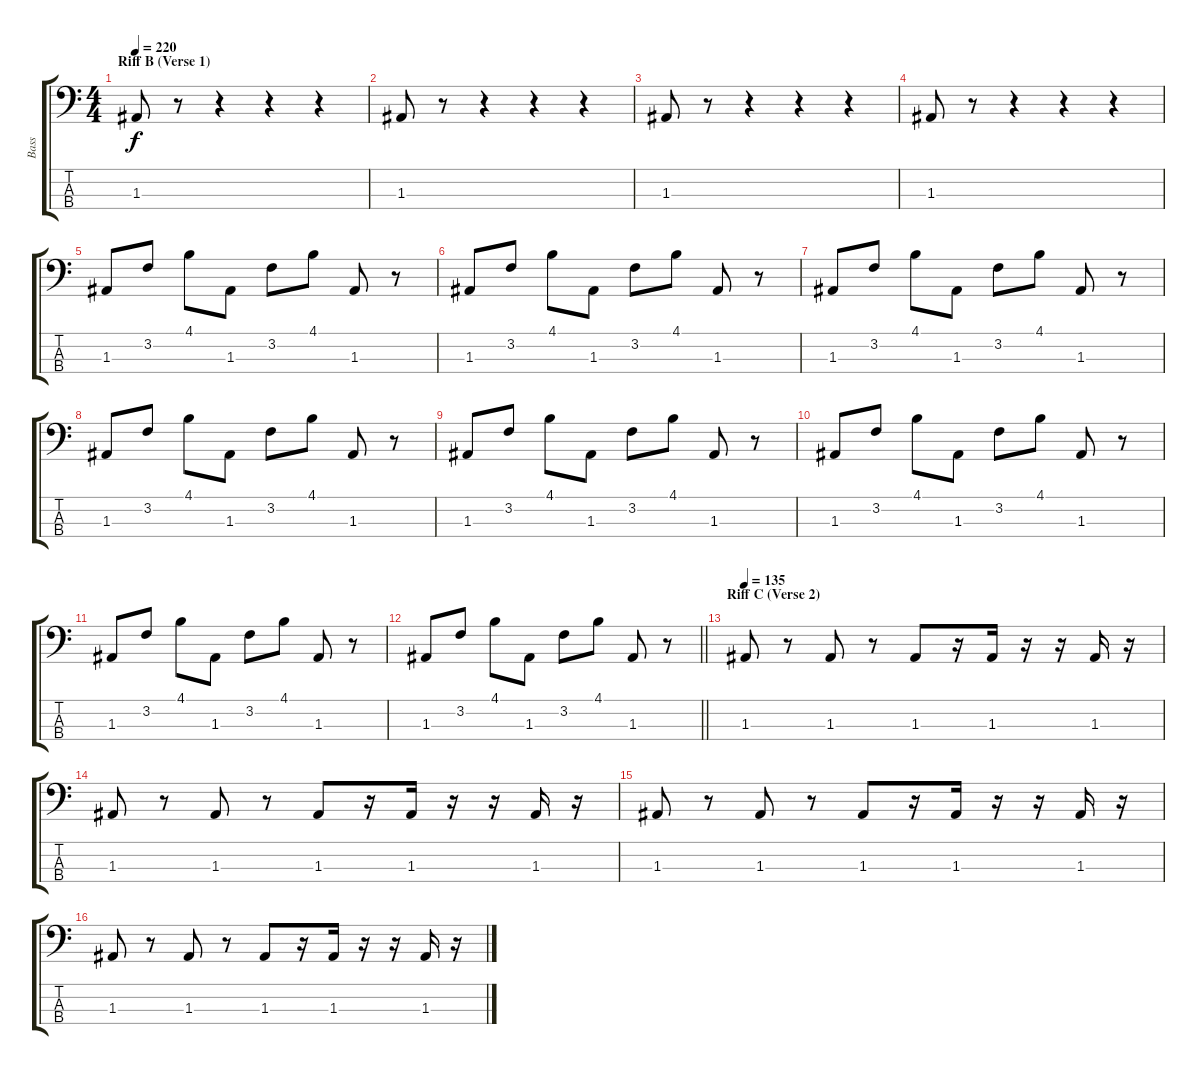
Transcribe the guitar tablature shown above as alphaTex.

\track ("Bass" "Bass") {instrument slapbass1}
\staff {score tabs}
\tuning (G2 D2 A1 D1) {hide}
\ts (4 4)
\section ("" "Riff B (Verse 1)")
\tempo 220
\clef f4
\ks c
1.3.8{dy f instrument electricbassfinger} r.8 r.4 r.4 r.4 |
1.3.8 r.8 r.4 r.4 r.4 |
1.3.8 r.8 r.4 r.4 r.4 |
1.3.8 r.8 r.4 r.4 r.4 |
1.3.8 3.2.8 4.1.8 1.3.8 3.2.8 4.1.8 1.3.8 r.8 |
1.3.8 3.2.8 4.1.8 1.3.8 3.2.8 4.1.8 1.3.8 r.8 |
1.3.8 3.2.8 4.1.8 1.3.8 3.2.8 4.1.8 1.3.8 r.8 |
1.3.8 3.2.8 4.1.8 1.3.8 3.2.8 4.1.8 1.3.8 r.8 |
1.3.8 3.2.8 4.1.8 1.3.8 3.2.8 4.1.8 1.3.8 r.8 |
1.3.8 3.2.8 4.1.8 1.3.8 3.2.8 4.1.8 1.3.8 r.8 |
1.3.8 3.2.8 4.1.8 1.3.8 3.2.8 4.1.8 1.3.8 r.8 |
\barLineRight lightlight
1.3.8 3.2.8 4.1.8 1.3.8 3.2.8 4.1.8 1.3.8 r.8 |
\section ("" "Riff C (Verse 2)")
\tempo 135
1.3.8 r.8 1.3.8 r.8 1.3.8 r.16 1.3.16 r.16 r.16 1.3.16 r.16 |
1.3.8 r.8 1.3.8 r.8 1.3.8 r.16 1.3.16 r.16 r.16 1.3.16 r.16 |
1.3.8 r.8 1.3.8 r.8 1.3.8 r.16 1.3.16 r.16 r.16 1.3.16 r.16 |
1.3.8 r.8 1.3.8 r.8 1.3.8 r.16 1.3.16 r.16 r.16 1.3.16 r.16
